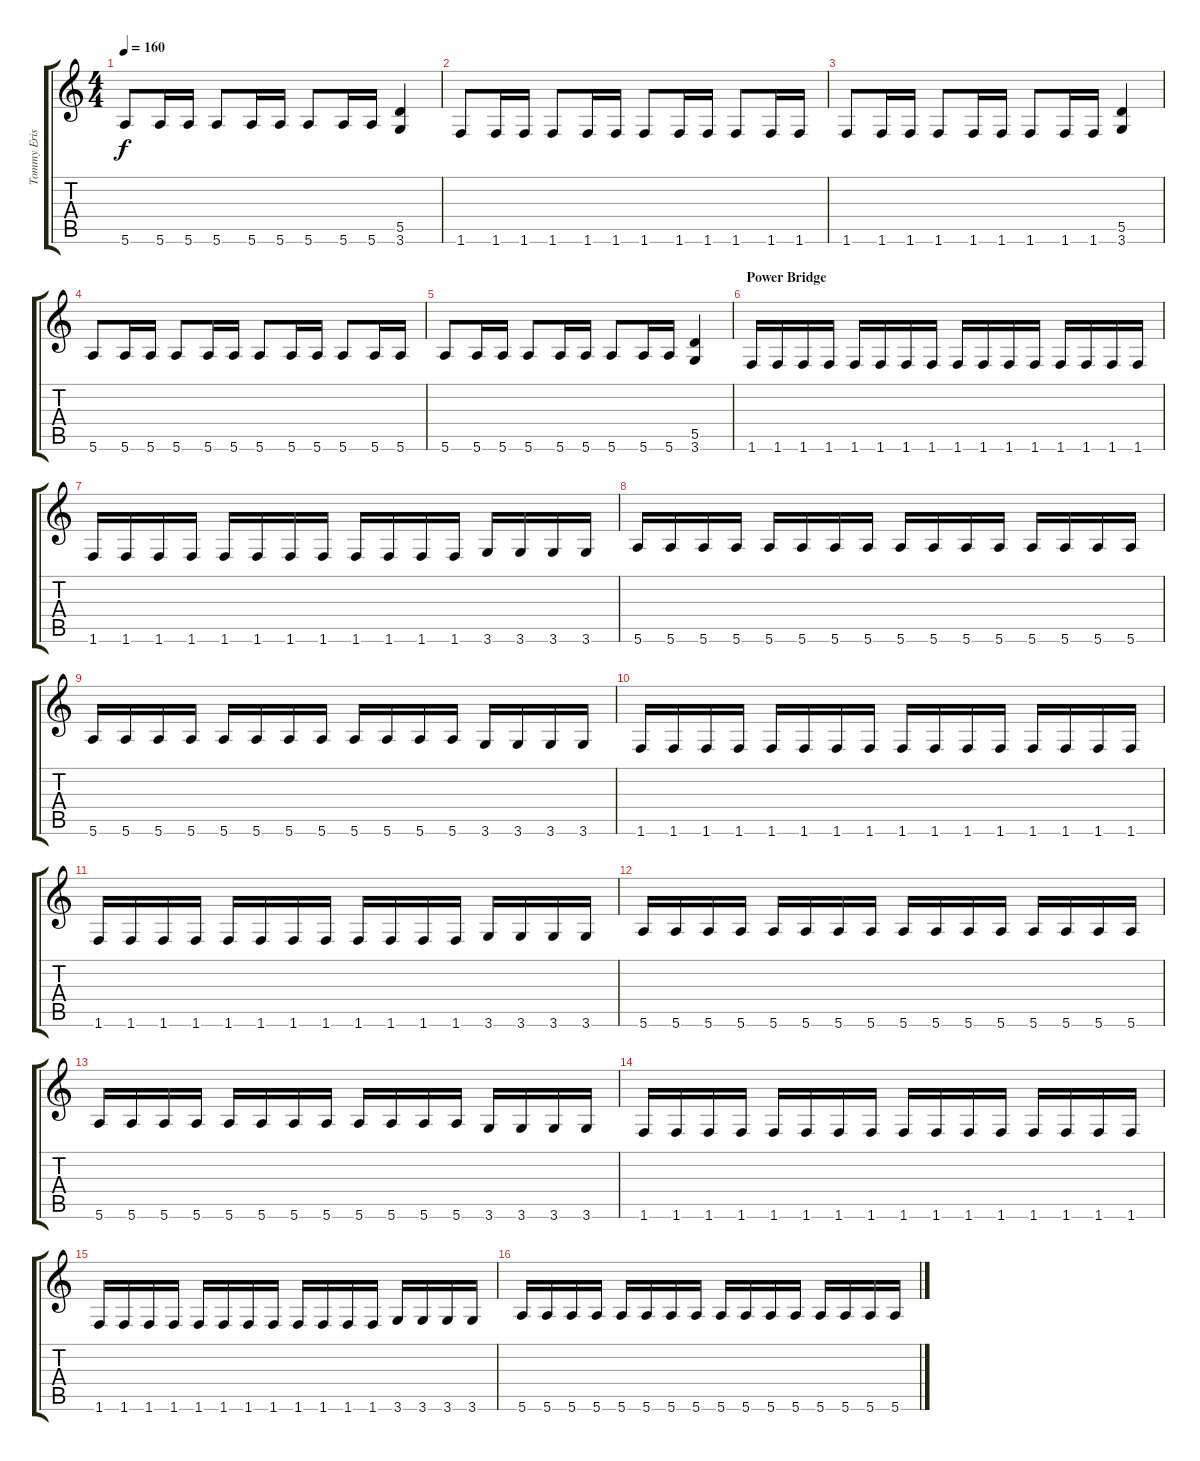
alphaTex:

\track ("Tommy Erisson" "Tommy Eris") {instrument overdrivenguitar}
\staff {score tabs}
\tuning (E4 B3 G3 D3 A2 E2) {hide}
\ts (4 4)
\tempo 160
\clef g2
\ks c
5.6.8{dy f} 5.6.16 5.6.16 5.6.8 5.6.16 5.6.16 5.6.8 5.6.16 5.6.16 (5.5 3.6).4 |
1.6.8 1.6.16 1.6.16 1.6.8 1.6.16 1.6.16 1.6.8 1.6.16 1.6.16 1.6.8 1.6.16 1.6.16 |
1.6.8 1.6.16 1.6.16 1.6.8 1.6.16 1.6.16 1.6.8 1.6.16 1.6.16 (5.5 3.6).4 |
5.6.8 5.6.16 5.6.16 5.6.8 5.6.16 5.6.16 5.6.8 5.6.16 5.6.16 5.6.8 5.6.16 5.6.16 |
5.6.8 5.6.16 5.6.16 5.6.8 5.6.16 5.6.16 5.6.8 5.6.16 5.6.16 (5.5 3.6).4 |
\section ("" "Power Bridge")
1.6.16 1.6.16 1.6.16 1.6.16 1.6.16 1.6.16 1.6.16 1.6.16 1.6.16 1.6.16 1.6.16 1.6.16 1.6.16 1.6.16 1.6.16 1.6.16 |
1.6.16 1.6.16 1.6.16 1.6.16 1.6.16 1.6.16 1.6.16 1.6.16 1.6.16 1.6.16 1.6.16 1.6.16 3.6.16 3.6.16 3.6.16 3.6.16 |
5.6.16 5.6.16 5.6.16 5.6.16 5.6.16 5.6.16 5.6.16 5.6.16 5.6.16 5.6.16 5.6.16 5.6.16 5.6.16 5.6.16 5.6.16 5.6.16 |
5.6.16 5.6.16 5.6.16 5.6.16 5.6.16 5.6.16 5.6.16 5.6.16 5.6.16 5.6.16 5.6.16 5.6.16 3.6.16 3.6.16 3.6.16 3.6.16 |
1.6.16 1.6.16 1.6.16 1.6.16 1.6.16 1.6.16 1.6.16 1.6.16 1.6.16 1.6.16 1.6.16 1.6.16 1.6.16 1.6.16 1.6.16 1.6.16 |
1.6.16 1.6.16 1.6.16 1.6.16 1.6.16 1.6.16 1.6.16 1.6.16 1.6.16 1.6.16 1.6.16 1.6.16 3.6.16 3.6.16 3.6.16 3.6.16 |
5.6.16 5.6.16 5.6.16 5.6.16 5.6.16 5.6.16 5.6.16 5.6.16 5.6.16 5.6.16 5.6.16 5.6.16 5.6.16 5.6.16 5.6.16 5.6.16 |
5.6.16 5.6.16 5.6.16 5.6.16 5.6.16 5.6.16 5.6.16 5.6.16 5.6.16 5.6.16 5.6.16 5.6.16 3.6.16 3.6.16 3.6.16 3.6.16 |
1.6.16 1.6.16 1.6.16 1.6.16 1.6.16 1.6.16 1.6.16 1.6.16 1.6.16 1.6.16 1.6.16 1.6.16 1.6.16 1.6.16 1.6.16 1.6.16 |
1.6.16 1.6.16 1.6.16 1.6.16 1.6.16 1.6.16 1.6.16 1.6.16 1.6.16 1.6.16 1.6.16 1.6.16 3.6.16 3.6.16 3.6.16 3.6.16 |
5.6.16 5.6.16 5.6.16 5.6.16 5.6.16 5.6.16 5.6.16 5.6.16 5.6.16 5.6.16 5.6.16 5.6.16 5.6.16 5.6.16 5.6.16 5.6.16
